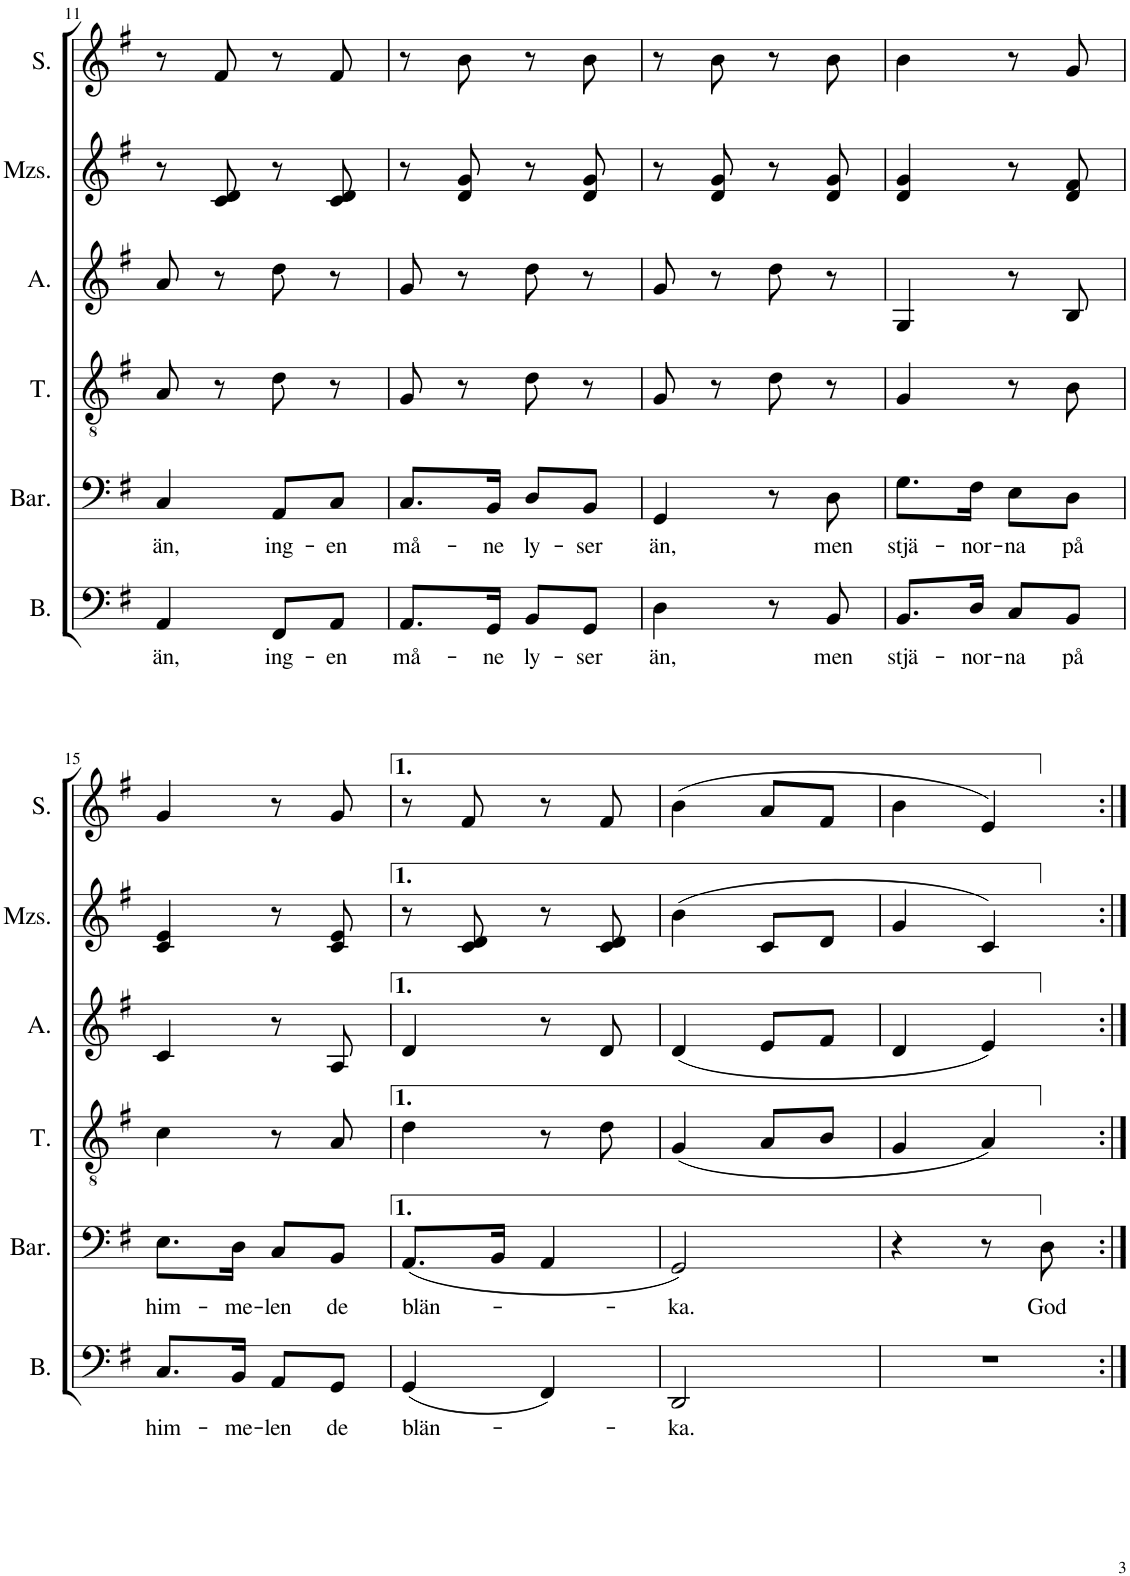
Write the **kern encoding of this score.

**kern	**text	**kern	**text	**kern	**kern	**kern	**kern
*part6	*part6	*part5	*part5	*part4	*part3	*part2	*part1
*staff6	*staff6	*staff5	*staff5	*staff4	*staff3	*staff2	*staff1
*I"Bass	*	*I"Baritone	*	*I"Tenor	*I"Alto	*I"Mezzo-soprano	*I"Soprano
*I'B.	*	*I'Bar.	*	*I'T.	*I'A.	*I'Mzs.	*I'S.
!!LO:PB:g=z
*clefF4	*	*clefF4	*	*clefGv2	*clefG2	*clefG2	*clefG2
*k[f#]	*	*k[f#]	*	*k[f#]	*k[f#]	*k[f#]	*k[f#]
*M2/4	*	*M2/4	*	*M2/4	*M2/4	*M2/4	*M2/4
=11	=11	=11	=11	=11	=11	=11	=11
!	!LO:LY:b	!	!LO:LY:b	!	!	!	!
4AA/	än,	4C/	än,	8A/	8a/	8r	8r
.	.	.	.	8r	8r	8c/ 8d/	8f#/
!	!LO:LY:b	!	!LO:LY:b	!	!	!	!
8FF#/L	ing-	8AA/L	ing-	8d\	8dd\	8r	8r
!	!LO:LY:b	!	!LO:LY:b	!	!	!	!
8AA/J	-en	8C/J	-en	8r	8r	8c/ 8d/	8f#/
=12	=12	=12	=12	=12	=12	=12	=12
!	!LO:LY:b	!	!LO:LY:b	!	!	!	!
8.AA/L	må-	8.C/L	må-	8G/	8g/	8r	8r
.	.	.	.	8r	8r	8d/ 8g/	8b\
!	!LO:LY:b	!	!LO:LY:b	!	!	!	!
16GG/Jk	-ne	16BB/Jk	-ne	.	.	.	.
!	!LO:LY:b	!	!LO:LY:b	!	!	!	!
8BB/L	ly-	8D/L	ly-	8d\	8dd\	8r	8r
!	!LO:LY:b	!	!LO:LY:b	!	!	!	!
8GG/J	-ser	8BB/J	-ser	8r	8r	8d/ 8g/	8b\
=13	=13	=13	=13	=13	=13	=13	=13
!	!LO:LY:b	!	!LO:LY:b	!	!	!	!
4D\	än,	4GG/	än,	8G/	8g/	8r	8r
.	.	.	.	8r	8r	8d/ 8g/	8b\
8r	.	8r	.	8d\	8dd\	8r	8r
!	!LO:LY:b	!	!LO:LY:b	!	!	!	!
8BB/	men	8D\	men	8r	8r	8d/ 8g/	8b\
=14	=14	=14	=14	=14	=14	=14	=14
!	!LO:LY:b	!	!LO:LY:b	!	!	!	!
8.BB/L	stjä-	8.G\L	stjä-	4G/	4G/	4d/ 4g/	4b\
!	!LO:LY:b	!	!LO:LY:b	!	!	!	!
16D/Jk	-nor-	16F#\Jk	-nor-	.	.	.	.
!	!LO:LY:b	!	!LO:LY:b	!	!	!	!
8C/L	-na	8E\L	-na	8r	8r	8r	8r
!	!LO:LY:b	!	!LO:LY:b	!	!	!	!
8BB/J	på	8D\J	på	8B\	8B/	8d/ 8f#/	8g/
!!LO:LB:g=z
=15	=15	=15	=15	=15	=15	=15	=15
!	!LO:LY:b	!	!LO:LY:b	!	!	!	!
8.C/L	him-	8.E\L	him-	4c\	4c/	4c/ 4e/	4g/
!	!LO:LY:b	!	!LO:LY:b	!	!	!	!
16BB/Jk	-me-	16D\Jk	-me-	.	.	.	.
!	!LO:LY:b	!	!LO:LY:b	!	!	!	!
8AA/L	-len	8C/L	-len	8r	8r	8r	8r
!	!LO:LY:b	!	!LO:LY:b	!	!	!	!
8GG/J	de	8BB/J	de	8A/	8A/	8c/ 8e/	8g/
=16	=16	=16	=16	=16	=16	=16	=16
!	!LO:LY:b	!	!LO:LY:b	!	!	!	!
(4GG/	blän-	(8.AA/L	blän-	4d\	4d/	8r	8r
.	.	.	.	.	.	8c/ 8d/	8f#/
.	.	16BB/Jk	.	.	.	.	.
4FF#/)	.	4AA/	.	8r	8r	8r	8r
.	.	.	.	8d\	8d/	8c/ 8d/	8f#/
=17	=17	=17	=17	=17	=17	=17	=17
!	!LO:LY:b	!	!LO:LY:b	!	!	!	!
2DD/	-ka.	2GG/)	-ka.	(4G/	(4d/	(4b\	(4b\
.	.	.	.	8A/L	8e/L	8c/L	8a/L
.	.	.	.	8B/J	8f#/J	8d/J	8f#/J
=18	=18	=18	=18	=18	=18	=18	=18
2r	.	4r	.	4G/	4d/	4g/	4b\
.	.	8r	.	4A/)	4e/)	4c/)	4e/)
!	!	!	!LO:LY:b	!	!	!	!
.	.	8D\	God	.	.	.	.
=:|!	=:|!	=:|!	=:|!	=:|!	=:|!	=:|!	=:|!
*-	*-	*-	*-	*-	*-	*-	*-
